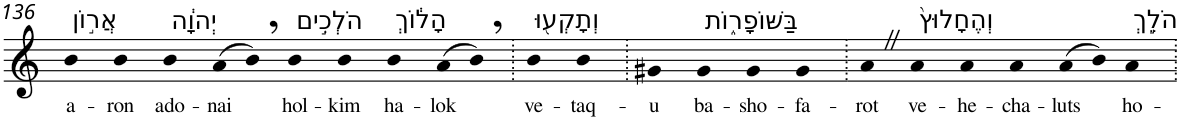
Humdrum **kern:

**kern	**text
*part1	*part1
*staff1	*staff1
*I"Piano	*
*I'Pno	*
!!LO:PB:g=z
*clefG2	*
*k[]	*
=136	=136
!LO:TX:a:t=אֲר֣וֹן	!
!	!LO:LY:b
4b	a-
!	!LO:LY:b
4b	-ron
!LO:TX:a:t=יְהוָ֔ה	!
!	!LO:LY:b
4b	ado-
!	!LO:LY:b
(>8a	-nai
8b,)	.
!LO:TX:a:t=הֹלְכִ֣ים	!
!	!LO:LY:b
4b	hol-
!	!LO:LY:b
4b	-kim
!LO:TX:a:t=הָל֔וֹךְ	!
!	!LO:LY:b
4b	ha-
!	!LO:LY:b
(>8a	-lok
8b,)	.
=137.	=137.
!LO:TX:a:t=וְתָקְע֖וּ	!
!	!LO:LY:b
4b	ve-
!	!LO:LY:b
4b	-taq-
=138.	=138.
!	!LO:LY:b
4g#X	-u
!LO:TX:a:t=בַּשּׁוֹפָר֑וֹת	!
!	!LO:LY:b
4g#	ba-
!	!LO:LY:b
4g#	-sho-
!	!LO:LY:b
4g#	-fa-
=139.	=139.
!	!LO:LY:b
4aZ	-rot
!LO:TX:a:t=וְהֶחָלוּץ֙	!
!	!LO:LY:b
4a	ve-
!	!LO:LY:b
4a	-he-
!	!LO:LY:b
4a	-cha-
!	!LO:LY:b
(>8a	-luts
8b)	.
!LO:TX:a:t=הֹלֵ֣ךְ	!
!	!LO:LY:b
4a	ho-
=.	=.
*-	*-
